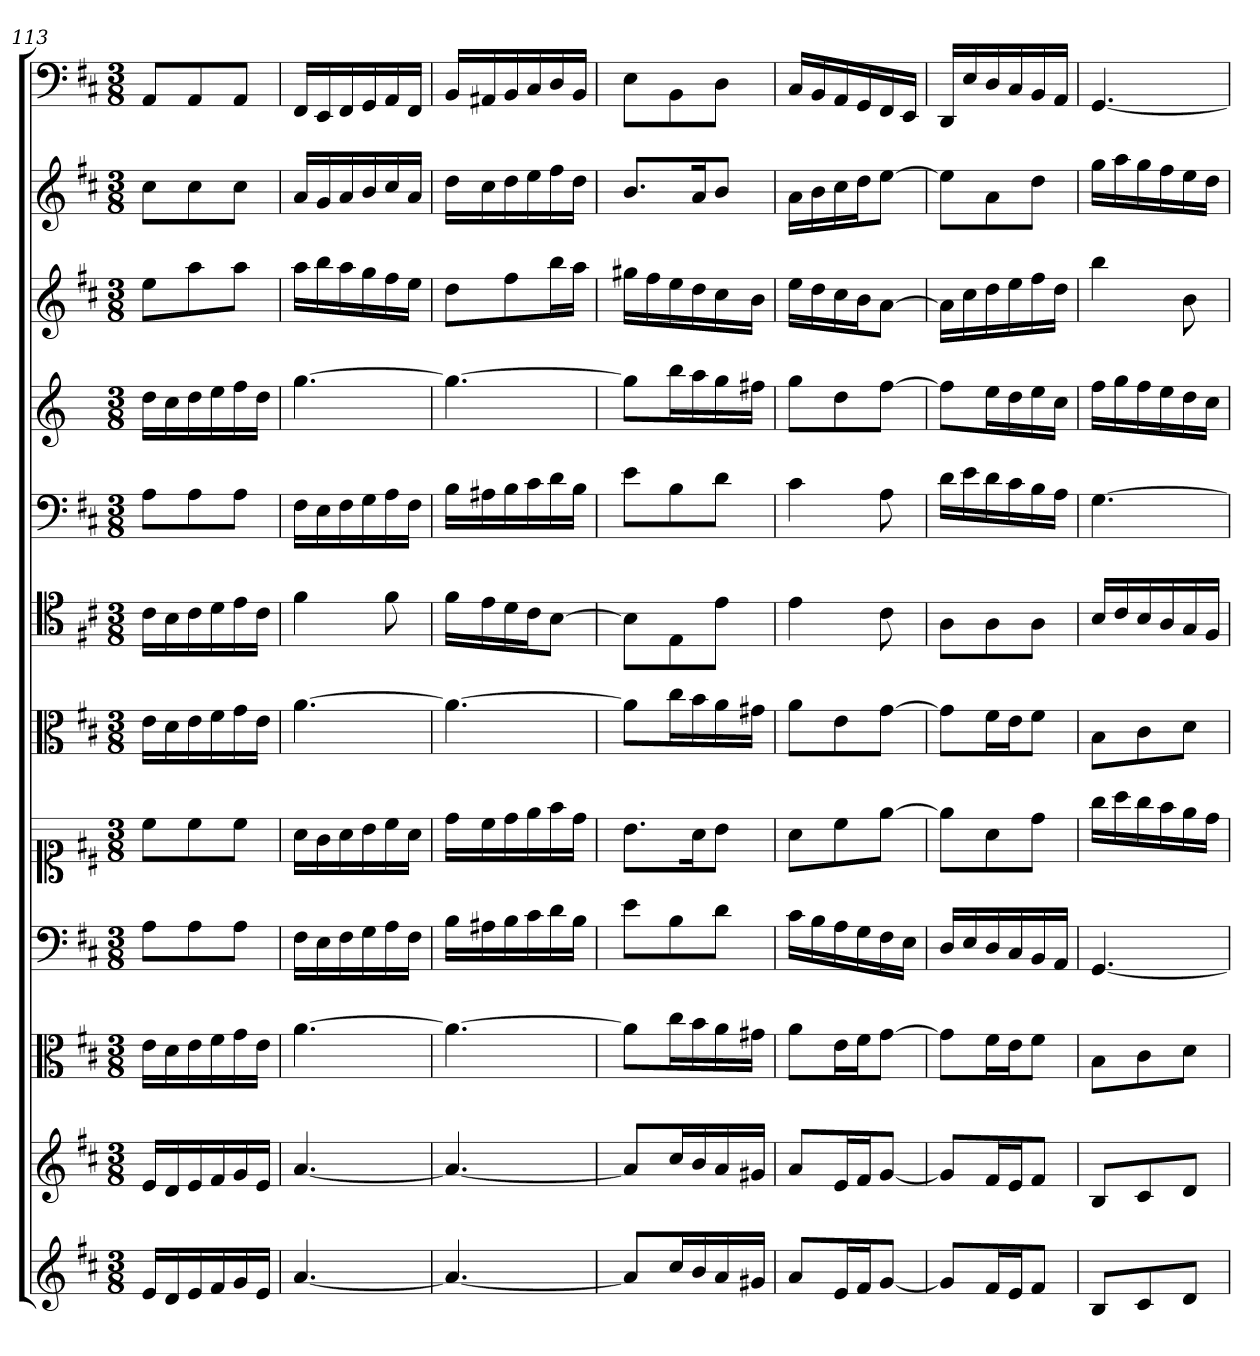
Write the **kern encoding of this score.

**kern	**kern	**kern	**kern	**kern	**kern	**kern	**kern	**kern	**kern	**kern	**kern
*part12	*part11	*part10	*part9	*part8	*part7	*part6	*part5	*part4	*part3	*part2	*part1
*staff12	*staff11	*staff10	*staff9	*staff8	*staff7	*staff6	*staff5	*staff4	*staff3	*staff2	*staff1
*	*	*clefC3	*clefF4	*clefC1	*clefC3	*clefC4	*clefF4	*	*	*	*clefF4
*k[f#c#]	*k[f#c#]	*k[f#c#]	*k[f#c#]	*k[f#c#]	*k[f#c#]	*k[f#c#]	*k[f#c#]	*k[]	*k[f#c#]	*k[f#c#]	*k[f#c#]
*D:	*D:	*D:	*D:	*D:	*D:	*D:	*D:	*	*D:	*D:	*D:
*M3/8	*M3/8	*M3/8	*M3/8	*M3/8	*M3/8	*M3/8	*M3/8	*M3/8	*M3/8	*M3/8	*M3/8
=113	=113	=113	=113	=113	=113	=113	=113	=113	=113	=113	=113
16eLL	16eLL	16e\LL	8A\L	8cc#\L	16e\LL	16c#\LL	8A\L	16ddLL	8eeL	8cc#L	8AA/L
16d	16d	16d\	.	.	16d\	16B\	.	16cc	.	.	.
16e	16e	16e\	8A\	8cc#\	16e\	16c#\	8A\	16dd	8aa	8cc#	8AA/
16f#	16f#	16f#\	.	.	16f#\	16d\	.	16ee	.	.	.
16g	16g	16g\	8A\J	8cc#\J	16g\	16e\	8A\J	16ff	8aaJ	8cc#J	8AA/J
16eJJ	16eJJ	16e\JJ	.	.	16e\JJ	16c#\JJ	.	16ddJJ	.	.	.
=114	=114	=114	=114	=114	=114	=114	=114	=114	=114	=114	=114
[4.a	[4.a	[4.a	16F#\LL	16a\LL	[4.a	4f#	16F#\LL	[4.gg	16aaLL	16aLL	16FF#/LL
.	.	.	16E\	16g\	.	.	16E\	.	16bb	16g	16EE/
.	.	.	16F#\	16a\	.	.	16F#\	.	16aa	16a	16FF#/
.	.	.	16G\	16b\	.	.	16G\	.	16gg	16b	16GG/
.	.	.	16A\	16cc#\	.	8f#	16A\	.	16ff#	16cc#	16AA/
.	.	.	16F#\JJ	16a\JJ	.	.	16F#\JJ	.	16eeJJ	16aJJ	16FF#/JJ
=115	=115	=115	=115	=115	=115	=115	=115	=115	=115	=115	=115
4.a_	4.a_	4.a_	16B\LL	16dd\LL	4.a_	16f#\LL	16B\LL	4.gg_	8ddL	16ddLL	16BB/LL
.	.	.	16A#X\	16cc#\	.	16e\	16A#X\	.	.	16cc#	16AA#X/
.	.	.	16B\	16dd\	.	16d\	16B\	.	8ff#	16dd	16BB/
.	.	.	16c#\	16ee\	.	16c#\J	16c#\	.	.	16ee	16C#/
.	.	.	16d\	16ff#\	.	[8B\J	16d\	.	16bbL	16ff#	16D/
.	.	.	16B\JJ	16dd\JJ	.	.	16B\JJ	.	16aaJJ	16ddJJ	16BB/JJ
=116	=116	=116	=116	=116	=116	=116	=116	=116	=116	=116	=116
8aL]	8aL]	8a\L]	8e\L	8.b\L	8a\L]	8B\L]	8e\L	8ggL]	16gg#XLL	8.bL	8E\L
.	.	.	.	.	.	.	.	.	16ff#	.	.
16cc#L	16cc#L	16cc#\L	8B\	.	16cc#\L	8E\	8B\	16bbL	16ee	.	8BB\
16b	16b	16b\	.	16a\K	16b\	.	.	16aa	16dd	16aK	.
16a	16a	16a\	8d\J	8b\J	16a\	8e\J	8d\J	16gg	16cc#	8bJ	8D\J
16g#XJJ	16g#XJJ	16g#X\JJ	.	.	16g#X\JJ	.	.	16ff#XJJ	16bJJ	.	.
=117	=117	=117	=117	=117	=117	=117	=117	=117	=117	=117	=117
8aL	8aL	8a\L	16c#\LL	8a\L	8a\L	4e	4c#	8ggL	16eeLL	16aLL	16C#/LL
.	.	.	16B\	.	.	.	.	.	16dd	16b	16BB/
16eL	16eL	16e\L	16A\	8cc#\	8e\	.	.	8dd	16cc#	16cc#	16AA/
16f#J	16f#J	16f#\J	16G\	.	.	.	.	.	16bJ	16ddJ	16GG/
[8gJ	[8gJ	[8g\J	16F#\	[8ee\J	[8g\J	8c#	8A	[8ffJ	[8aJ	[8eeJ	16FF#/
.	.	.	16E\JJ	.	.	.	.	.	.	.	16EE/JJ
=118	=118	=118	=118	=118	=118	=118	=118	=118	=118	=118	=118
8gL]	8gL]	8g\L]	16D/LL	8ee\L]	8g\L]	8A\L	16d\LL	8ffL]	16aLL]	8eeL]	16DD/LL
.	.	.	16E/	.	.	.	16e\	.	16cc#	.	16E/
16f#L	16f#L	16f#\L	16D/	8a\	16f#\L	8A\	16d\	16eeL	16dd	8a	16D/
16eJ	16eJ	16e\J	16C#/	.	16e\J	.	16c#\	16dd	16ee	.	16C#/
8f#J	8f#J	8f#\J	16BB/	8dd\J	8f#\J	8A\J	16B\	16ee	16ff#	8ddJ	16BB/
.	.	.	16AA/JJ	.	.	.	16A\JJ	16ccJJ	16ddJJ	.	16AA/JJ
=119	=119	=119	=119	=119	=119	=119	=119	=119	=119	=119	=119
8BL	8BL	8B\L	[4.GG	16gg\LL	8B\L	16B/LL	[4.G	16ffLL	4bb	16ggLL	[4.GG
.	.	.	.	16aa\	.	16c#/	.	16gg	.	16aa	.
8c#	8c#	8c#\	.	16gg\	8c#\	16B/	.	16ff	.	16gg	.
.	.	.	.	16ff#\	.	16A/	.	16ee	.	16ff#	.
8dJ	8dJ	8d\J	.	16ee\	8d\J	16G/	.	16dd	8b	16ee	.
.	.	.	.	16dd\JJ	.	16F#/JJ	.	16ccJJ	.	16ddJJ	.
=	=	=	=	=	=	=	=	=	=	=	=
*-	*-	*-	*-	*-	*-	*-	*-	*-	*-	*-	*-
